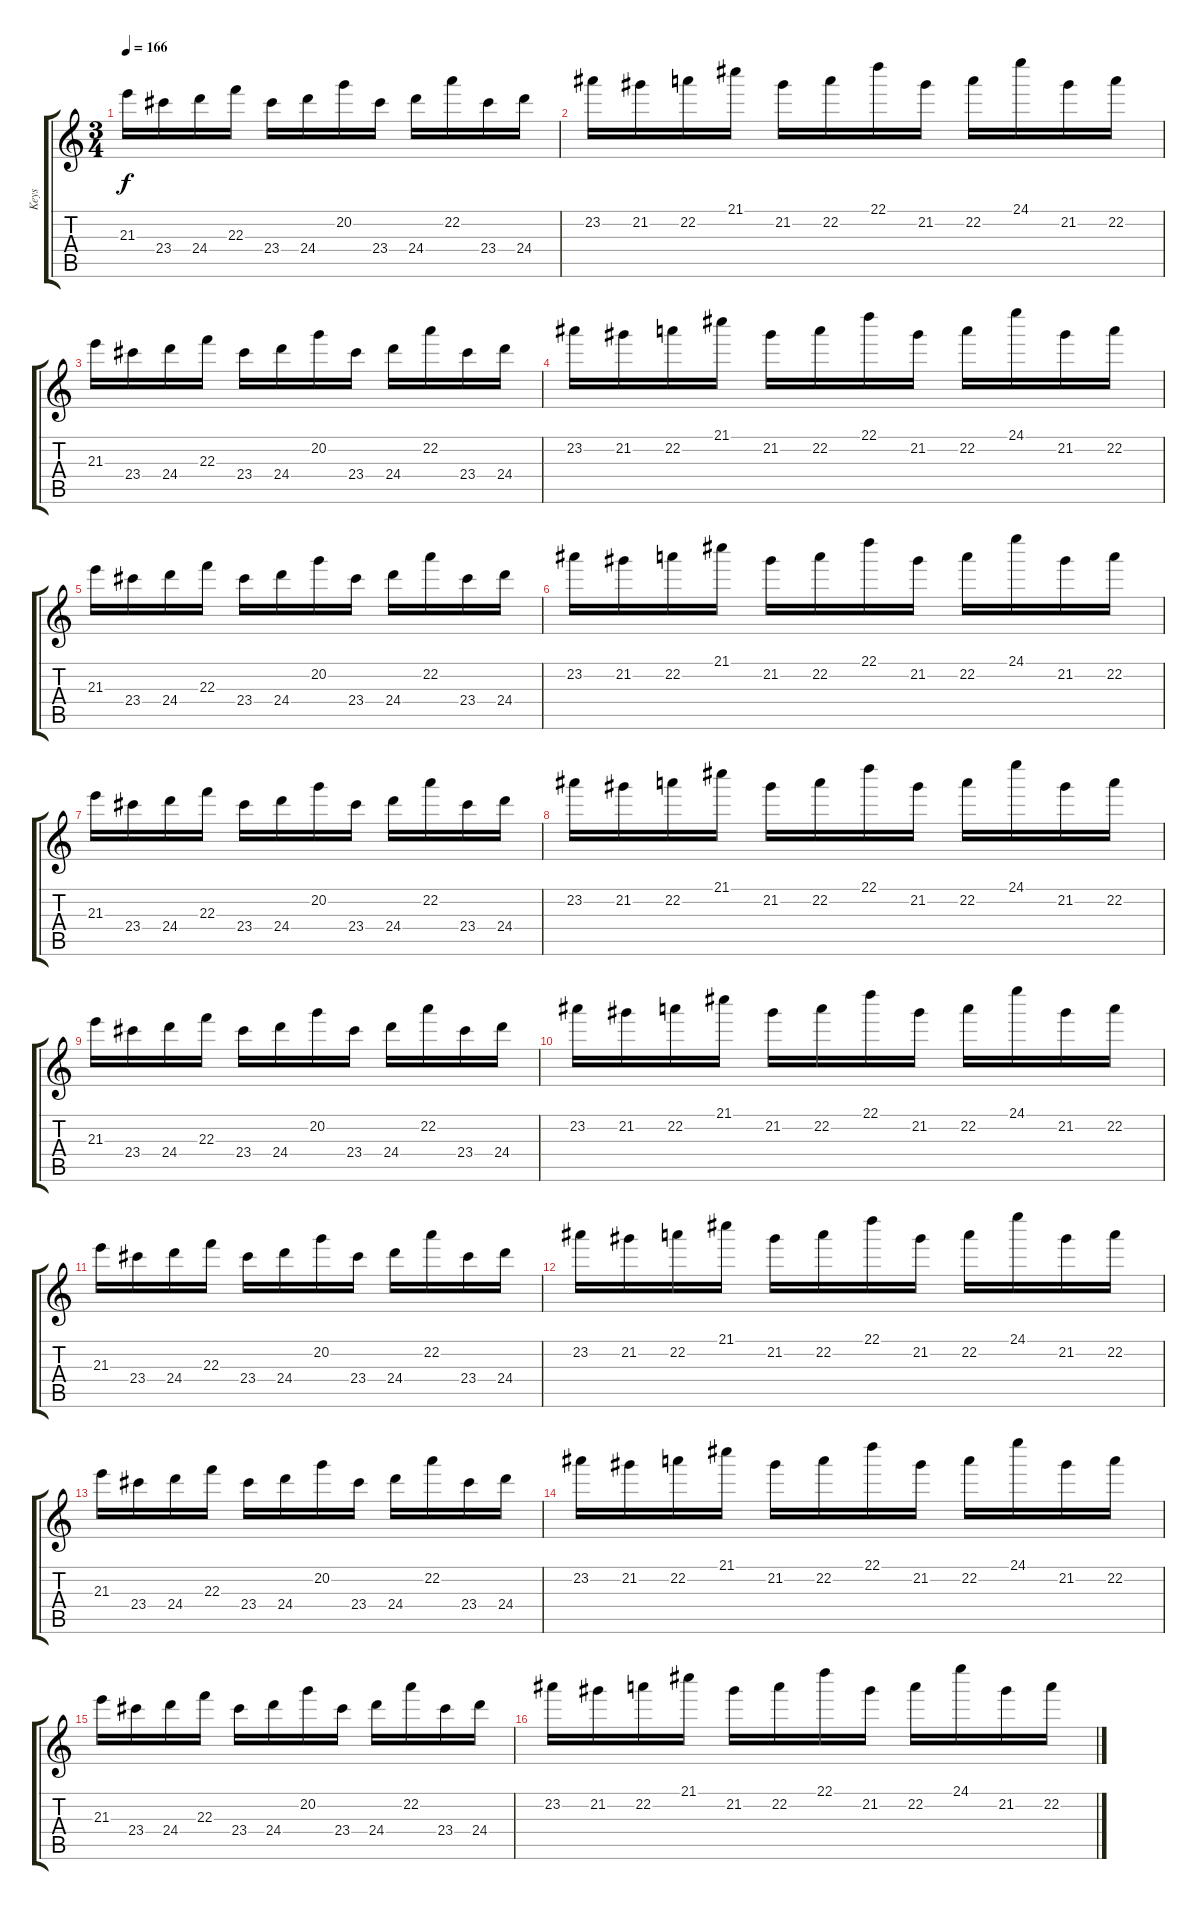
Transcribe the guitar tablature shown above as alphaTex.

\track ("Keys" "Keys") {instrument synthbass1}
\staff {score tabs}
\tuning (E4 B3 G3 D3 A2 E2) {hide}
\ts (3 4)
\tempo 166
\clef g2
\ks c
21.3.16{dy f} 23.4.16 24.4.16 22.3.16 23.4.16 24.4.16 20.2.16 23.4.16 24.4.16 22.2.16 23.4.16 24.4.16 |
23.2.16 21.2.16 22.2.16 21.1.16 21.2.16 22.2.16 22.1.16 21.2.16 22.2.16 24.1.16 21.2.16 22.2.16 |
21.3.16 23.4.16 24.4.16 22.3.16 23.4.16 24.4.16 20.2.16 23.4.16 24.4.16 22.2.16 23.4.16 24.4.16 |
23.2.16 21.2.16 22.2.16 21.1.16 21.2.16 22.2.16 22.1.16 21.2.16 22.2.16 24.1.16 21.2.16 22.2.16 |
21.3.16 23.4.16 24.4.16 22.3.16 23.4.16 24.4.16 20.2.16 23.4.16 24.4.16 22.2.16 23.4.16 24.4.16 |
23.2.16 21.2.16 22.2.16 21.1.16 21.2.16 22.2.16 22.1.16 21.2.16 22.2.16 24.1.16 21.2.16 22.2.16 |
21.3.16 23.4.16 24.4.16 22.3.16 23.4.16 24.4.16 20.2.16 23.4.16 24.4.16 22.2.16 23.4.16 24.4.16 |
23.2.16 21.2.16 22.2.16 21.1.16 21.2.16 22.2.16 22.1.16 21.2.16 22.2.16 24.1.16 21.2.16 22.2.16 |
21.3.16 23.4.16 24.4.16 22.3.16 23.4.16 24.4.16 20.2.16 23.4.16 24.4.16 22.2.16 23.4.16 24.4.16 |
23.2.16 21.2.16 22.2.16 21.1.16 21.2.16 22.2.16 22.1.16 21.2.16 22.2.16 24.1.16 21.2.16 22.2.16 |
21.3.16 23.4.16 24.4.16 22.3.16 23.4.16 24.4.16 20.2.16 23.4.16 24.4.16 22.2.16 23.4.16 24.4.16 |
23.2.16 21.2.16 22.2.16 21.1.16 21.2.16 22.2.16 22.1.16 21.2.16 22.2.16 24.1.16 21.2.16 22.2.16 |
21.3.16 23.4.16 24.4.16 22.3.16 23.4.16 24.4.16 20.2.16 23.4.16 24.4.16 22.2.16 23.4.16 24.4.16 |
23.2.16 21.2.16 22.2.16 21.1.16 21.2.16 22.2.16 22.1.16 21.2.16 22.2.16 24.1.16 21.2.16 22.2.16 |
21.3.16 23.4.16 24.4.16 22.3.16 23.4.16 24.4.16 20.2.16 23.4.16 24.4.16 22.2.16 23.4.16 24.4.16 |
23.2.16 21.2.16 22.2.16 21.1.16 21.2.16 22.2.16 22.1.16 21.2.16 22.2.16 24.1.16 21.2.16 22.2.16
